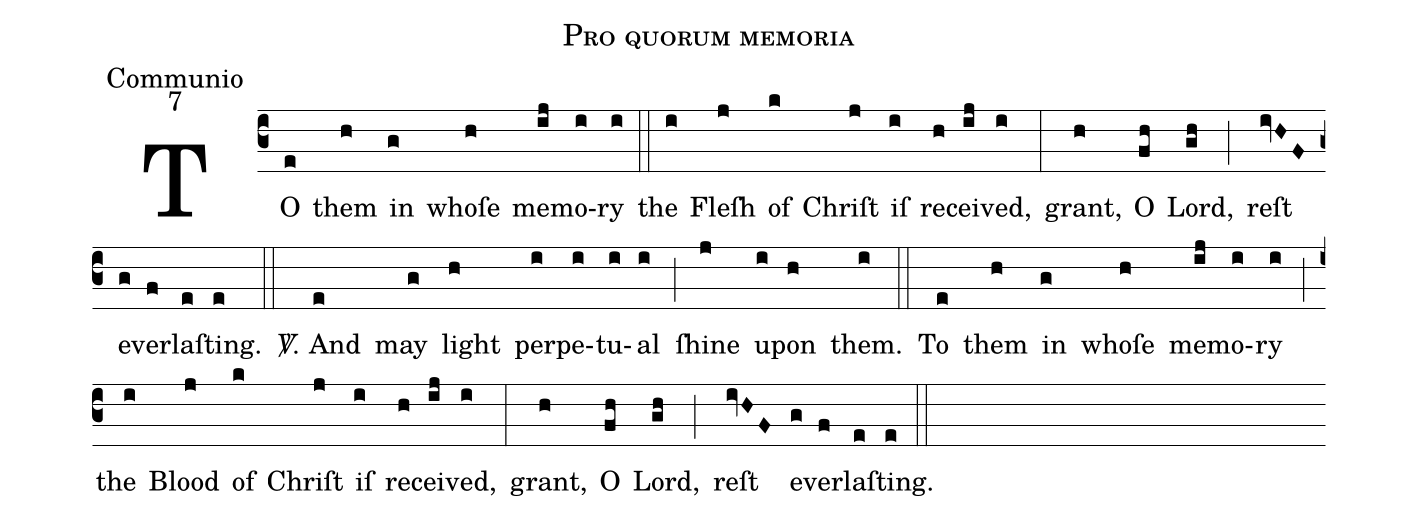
name:Pro quorum memoria;
office-part:Communio;
mode:7;
%%
(c3) TO(e) them(h) in(g) whoſe(h) me(ij)mo(i)ry(i) (::)
the(i) Fleſh(j) of(k) Chriſt(j) iſ(i) re(h)ceiv(ij)ed,(i) (:)
grant,(h) O(fh) Lord,(gh) (;) reſt(ivHF) ev(g)er(f)laſt(e)ing.(e) (::) <i><sp>V/</sp>.</i>
And(e) may(g) light(h) per(i)pe(i)tu(i)al(i) (;) ſhine(j) up(i)on(h) them.(i) (::)
To(e) them(h) in(g) whoſe(h) me(ij)mo(i)ry(i) (;)
the(i) Blood(j) of(k) Chriſt(j) iſ(i) re(h)ceiv(ij)ed,(i) (:)
grant,(h) O(fh) Lord,(gh) (;) reſt(ivHF) ev(g)er(f)laſt(e)ing.(e) (::)

